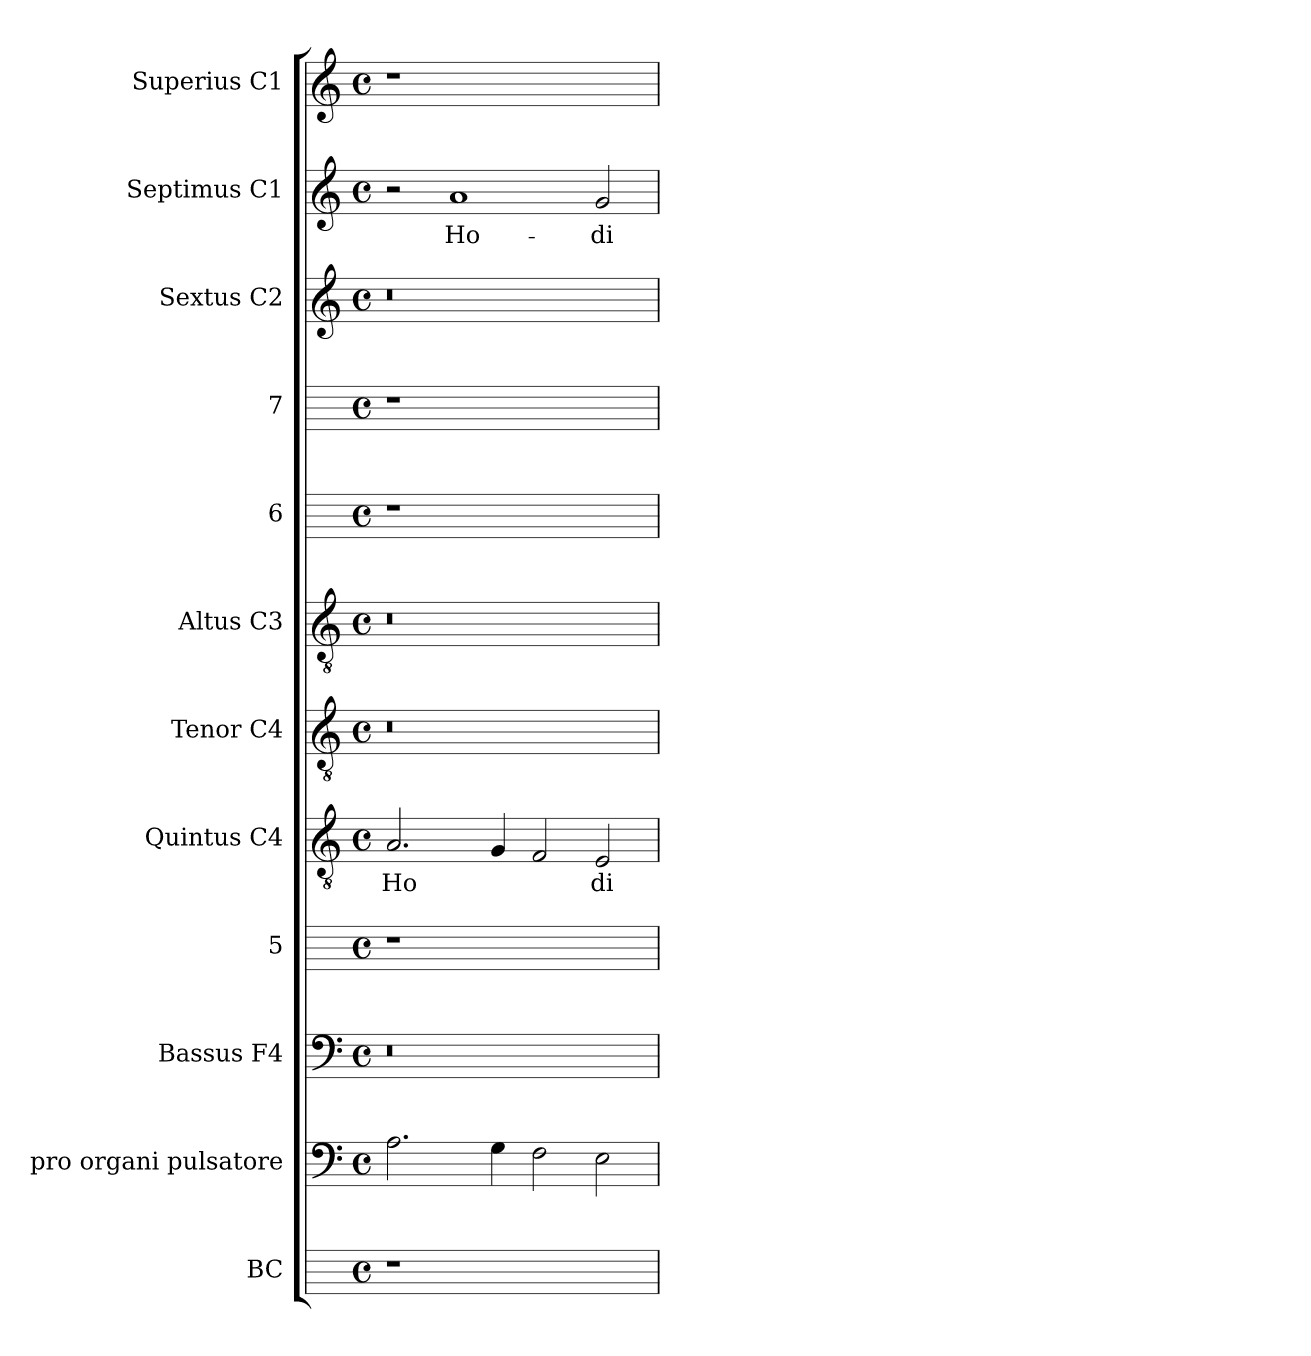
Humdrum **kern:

**kern	**kern	**kern	**kern	**kern	**text	**kern	**kern	**kern	**kern	**kern	**kern	**text	**kern
*part12	*part11	*part10	*part9	*part8	*part8	*part7	*part6	*part5	*part4	*part3	*part2	*part2	*part1
*staff12	*staff11	*staff10	*staff9	*staff8	*staff8	*staff7	*staff6	*staff5	*staff4	*staff3	*staff2	*staff2	*staff1
*I"BC	*I"pro organi  pulsatore	*I"Bassus  F4	*I"5	*I"Quintus  C4	*	*I"Tenor  C4	*I"Altus  C3	*I"6	*I"7	*I"Sextus  C2	*I"Septimus  C1	*	*I"Superius  C1
*I'BC	*	*I'B	*	*	*	*I'T	*I'A	*	*	*I'S	*	*	*I'S
!!LO:PB:g=z
*stria5	*stria5	*stria5	*stria5	*stria5	*	*stria5	*stria5	*stria5	*stria5	*stria5	*stria5	*	*stria5
*	*clefF4	*clefF4	*	*clefGv2	*	*clefGv2	*clefGv2	*	*	*clefG2	*clefG2	*	*clefG2
*k[]	*k[]	*k[]	*k[]	*k[]	*	*k[]	*k[]	*k[]	*k[]	*k[]	*k[]	*	*k[]
*C:	*C:	*C:	*C:	*C:	*	*C:	*C:	*C:	*C:	*C:	*C:	*	*C:
*M4/4	*M4/4	*M4/4	*M4/4	*M4/4	*	*M4/4	*M4/4	*M4/4	*M4/4	*M4/4	*M4/4	*	*M4/4
*met(c)	*met(c)	*met(c)	*met(c)	*met(c)	*	*met(c)	*met(c)	*met(c)	*met(c)	*met(c)	*met(c)	*	*met(c)
=1	=1	=1	=1	=1	=1	=1	=1	=1	=1	=1	=1	=1	=1
!	!	!	!	!	!LO:LY:b:cj	!	!	!	!	!	!	!	!
1r	2.A\	0r	1r	2.A/	Ho-	0r	0r	1r	1r	0r	2r	.	1r
!	!	!	!	!	!	!	!	!	!	!	!	!LO:LY:b:cj	!
.	.	.	.	.	.	.	.	.	.	.	1a	Ho-	.
!	!	!	!	!	!LO:LY:b:cj	!	!	!	!	!	!	!	!
.	4G\	.	.	4G/	--	.	.	.	.	.	.	.	.
!	!	!	!	!	!LO:LY:b:cj	!	!	!	!	!	!	!	!
1ryy	2F\	.	1ryy	2F/	--	.	.	1ryy	1ryy	.	.	.	1ryy
!	!	!	!	!	!LO:LY:b:cj	!	!	!	!	!	!	!LO:LY:b:cj	!
.	2E\	.	.	2E/	-di-	.	.	.	.	.	2g/	-di-	.
=	=	=	=	=	=	=	=	=	=	=	=	=	=
*-	*-	*-	*-	*-	*-	*-	*-	*-	*-	*-	*-	*-	*-
